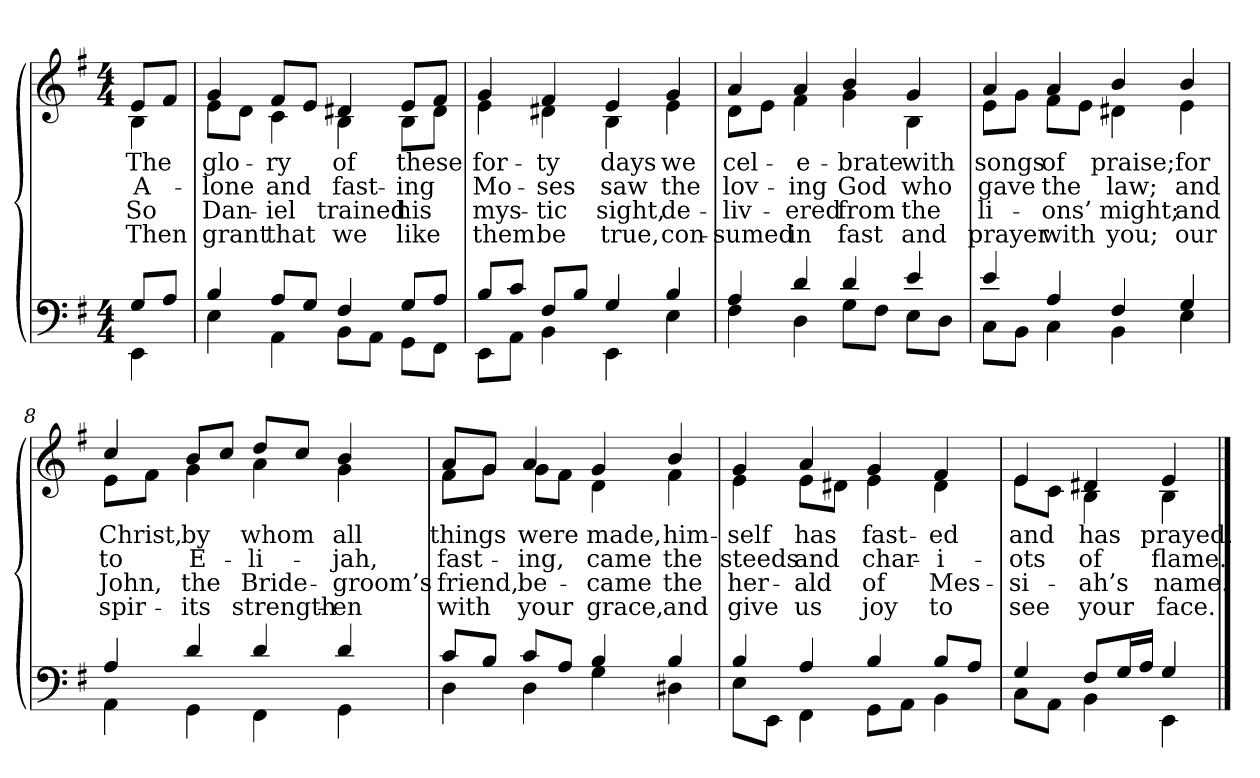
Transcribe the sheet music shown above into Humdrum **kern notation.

**kern	**kern	**text	**text	**text	**text
*part2	*part1	*part1	*part1	*part1	*part1
*staff2	*staff1	*staff1	*staff1	*staff1	*staff1
*clefF4	*clefG2	*	*	*	*
*k[f#]	*k[f#]	*	*	*	*
*M4/4	*M4/4	*	*	*	*
=1	=1	=1	=1	=1	=1
*^	*	*	*	*	*
!	!	!LO:TX:b:i:t=Verse	!	!	!	!
!	!	!	!LO:LY:b	!LO:LY:b	!LO:LY:b	!LO:LY:b
*	*	*^	*	*	*	*
8G/L	4EE\	8e/L	4B\	The	A-	So	Then
8A/J	.	8f#/J	.	.	.	.	.
=2	=2	=2	=2	=2	=2	=2	=2
!	!	!	!	!LO:LY:b	!LO:LY:b	!LO:LY:b	!LO:LY:b
4B/	4E\	4g/	8e\L	glo-	-lone	Dan-	grant
.	.	.	8d\J	.	.	.	.
!	!	!	!	!LO:LY:b	!LO:LY:b	!LO:LY:b	!LO:LY:b
8A/L	4AA\	8f#/L	4c\	-ry	and	-iel	that
8G/J	.	8e/J	.	.	.	.	.
!	!	!	!	!LO:LY:b	!LO:LY:b	!LO:LY:b	!LO:LY:b
4F#/	8BB\L	4d#X/	4B\	of	fast-	trained	we
.	8AA\J	.	.	.	.	.	.
!	!	!	!	!LO:LY:b	!LO:LY:b	!LO:LY:b	!LO:LY:b
8G/L	8GG\L	8e/L	8B\L	these	-ing	his	like
8A/J	8FF#\J	8f#/J	8d#\J	.	.	.	.
=3	=3	=3	=3	=3	=3	=3	=3
!	!	!	!	!LO:LY:b	!LO:LY:b	!LO:LY:b	!LO:LY:b
8B/L	8EE\L	4g/	4e\	for-	Mo-	mys-	them
8c/J	8AA\J	.	.	.	.	.	.
!	!	!	!	!LO:LY:b	!LO:LY:b	!LO:LY:b	!LO:LY:b
8F#/L	4BB\	4f#/	4d#X\	-ty	-ses	-tic	be
8B/J	.	.	.	.	.	.	.
!	!	!	!	!LO:LY:b	!LO:LY:b	!LO:LY:b	!LO:LY:b
4G/	4EE\	4e/	4B\	days	saw	sight,	true,
!!LO:LB:g=z	!!
=4-	=4-	=4-	=4-	=4-	=4-	=4-	=4-
!	!	!	!	!LO:LY:b	!LO:LY:b	!LO:LY:b	!LO:LY:b
4B/	4E\	4g/	4e\	we	the	de-	con-
=5	=5	=5	=5	=5	=5	=5	=5
!	!	!	!	!LO:LY:b	!LO:LY:b	!LO:LY:b	!LO:LY:b
4A/	4F#\	4a/	8d\L	cel-	lov-	-liv-	-sumed
.	.	.	8e\J	.	.	.	.
!	!	!	!	!LO:LY:b	!LO:LY:b	!LO:LY:b	!LO:LY:b
4d/	4D\	4a/	4f#\	-e-	-ing	-ered	in
!	!	!	!	!LO:LY:b	!LO:LY:b	!LO:LY:b	!LO:LY:b
4d/	8G\L	4b/	4g\	-brate	God	from	fast
.	8F#\J	.	.	.	.	.	.
!	!	!	!	!LO:LY:b	!LO:LY:b	!LO:LY:b	!LO:LY:b
4e/	8E\L	4g/	4B\	with	who	the	and
.	8D\J	.	.	.	.	.	.
=6	=6	=6	=6	=6	=6	=6	=6
!	!	!	!	!LO:LY:b	!LO:LY:b	!LO:LY:b	!LO:LY:b
4e/	8C\L	4a/	8e\L	songs	gave	li-	prayer
.	8BB\J	.	8g\J	.	.	.	.
!	!	!	!	!LO:LY:b	!LO:LY:b	!LO:LY:b	!LO:LY:b
4A/	4C\	4a/	8f#\L	of	the	-ons’	with
.	.	.	8e\J	.	.	.	.
!	!	!	!	!LO:LY:b	!LO:LY:b	!LO:LY:b	!LO:LY:b
4F#/	4BB\	4b/	4d#X\	praise;	law;	might;	you;
!!LO:LB:g=z	!!
=7-	=7-	=7-	=7-	=7-	=7-	=7-	=7-
!	!	!	!	!LO:LY:b	!LO:LY:b	!LO:LY:b	!LO:LY:b
4G/	4E\	4b/	4e\	for	and	and	our
=8	=8	=8	=8	=8	=8	=8	=8
!	!	!	!	!LO:LY:b	!LO:LY:b	!LO:LY:b	!LO:LY:b
4A/	4AA\	4cc/	8e\L	Christ,	to	John,	spir-
.	.	.	8f#\J	.	.	.	.
!	!	!	!	!LO:LY:b	!LO:LY:b	!LO:LY:b	!LO:LY:b
4d/	4GG\	8b/L	4g\	by	E-	the	-its
.	.	8cc/J	.	.	.	.	.
!	!	!	!	!LO:LY:b	!LO:LY:b	!LO:LY:b	!LO:LY:b
4d/	4FF#\	8dd/L	4a\	whom	-li-	Bride-	strength-
.	.	8cc/J	.	.	.	.	.
!	!	!	!	!LO:LY:b	!LO:LY:b	!LO:LY:b	!LO:LY:b
4d/	4GG\	4b/	4g\	all	-jah,	-groom’s	-en
=9	=9	=9	=9	=9	=9	=9	=9
!	!	!	!	!LO:LY:b	!LO:LY:b	!LO:LY:b	!LO:LY:b
8c/L	4D\	8a/L	8f#\L	things	fast-	friend,	with
8B/J	.	8g/J	8g\J	.	.	.	.
!	!	!	!	!LO:LY:b	!LO:LY:b	!LO:LY:b	!LO:LY:b
8c/L	4D\	4a/	8g\L	were	-ing,	be-	your
8A/J	.	.	8f#\J	.	.	.	.
!	!	!	!	!LO:LY:b	!LO:LY:b	!LO:LY:b	!LO:LY:b
4B/	4G\	4g/	4d\	made,	came	-came	grace,
!!LO:LB:g=z	!!
=10-	=10-	=10-	=10-	=10-	=10-	=10-	=10-
!	!	!	!	!LO:LY:b	!LO:LY:b	!LO:LY:b	!LO:LY:b
4B/	4D#X\	4b/	4f#\	him-	the	the	and
=11	=11	=11	=11	=11	=11	=11	=11
!	!	!	!	!LO:LY:b	!LO:LY:b	!LO:LY:b	!LO:LY:b
4B/	8E\L	4g/	4e\	-self	steeds	her-	give
.	8EE\J	.	.	.	.	.	.
!	!	!	!	!LO:LY:b	!LO:LY:b	!LO:LY:b	!LO:LY:b
4A/	4FF#\	4a/	8e\L	has	and	-ald	us
.	.	.	8d#X\J	.	.	.	.
!	!	!	!	!LO:LY:b	!LO:LY:b	!LO:LY:b	!LO:LY:b
4B/	8GG\L	4g/	4e\	fast-	char-	of	joy
.	8AA\J	.	.	.	.	.	.
!	!	!	!	!LO:LY:b	!LO:LY:b	!LO:LY:b	!LO:LY:b
8B/L	4BB\	4f#/	4d#\	-ed	-i-	Mes-	to
8A/J	.	.	.	.	.	.	.
=12	=12	=12	=12	=12	=12	=12	=12
!	!	!	!	!LO:LY:b	!LO:LY:b	!LO:LY:b	!LO:LY:b
4G/	8C\L	4e/	8e\L	and	-ots	-si-	see
.	8AA\J	.	8c\J	.	.	.	.
!	!	!	!	!LO:LY:b	!LO:LY:b	!LO:LY:b	!LO:LY:b
8F#/L	4BB\	4d#X/	4B\	has	of	-ah’s	your
16G/L	.	.	.	.	.	.	.
16A/JJ	.	.	.	.	.	.	.
!	!	!	!	!LO:LY:b	!LO:LY:b	!LO:LY:b	!LO:LY:b
4G/	4EE\	4e/	4B\	prayed.	flame.	name.	face.
*v	*v	*	*	*	*	*	*
*	*v	*v	*	*	*	*
==	==	==	==	==	==
*-	*-	*-	*-	*-	*-
